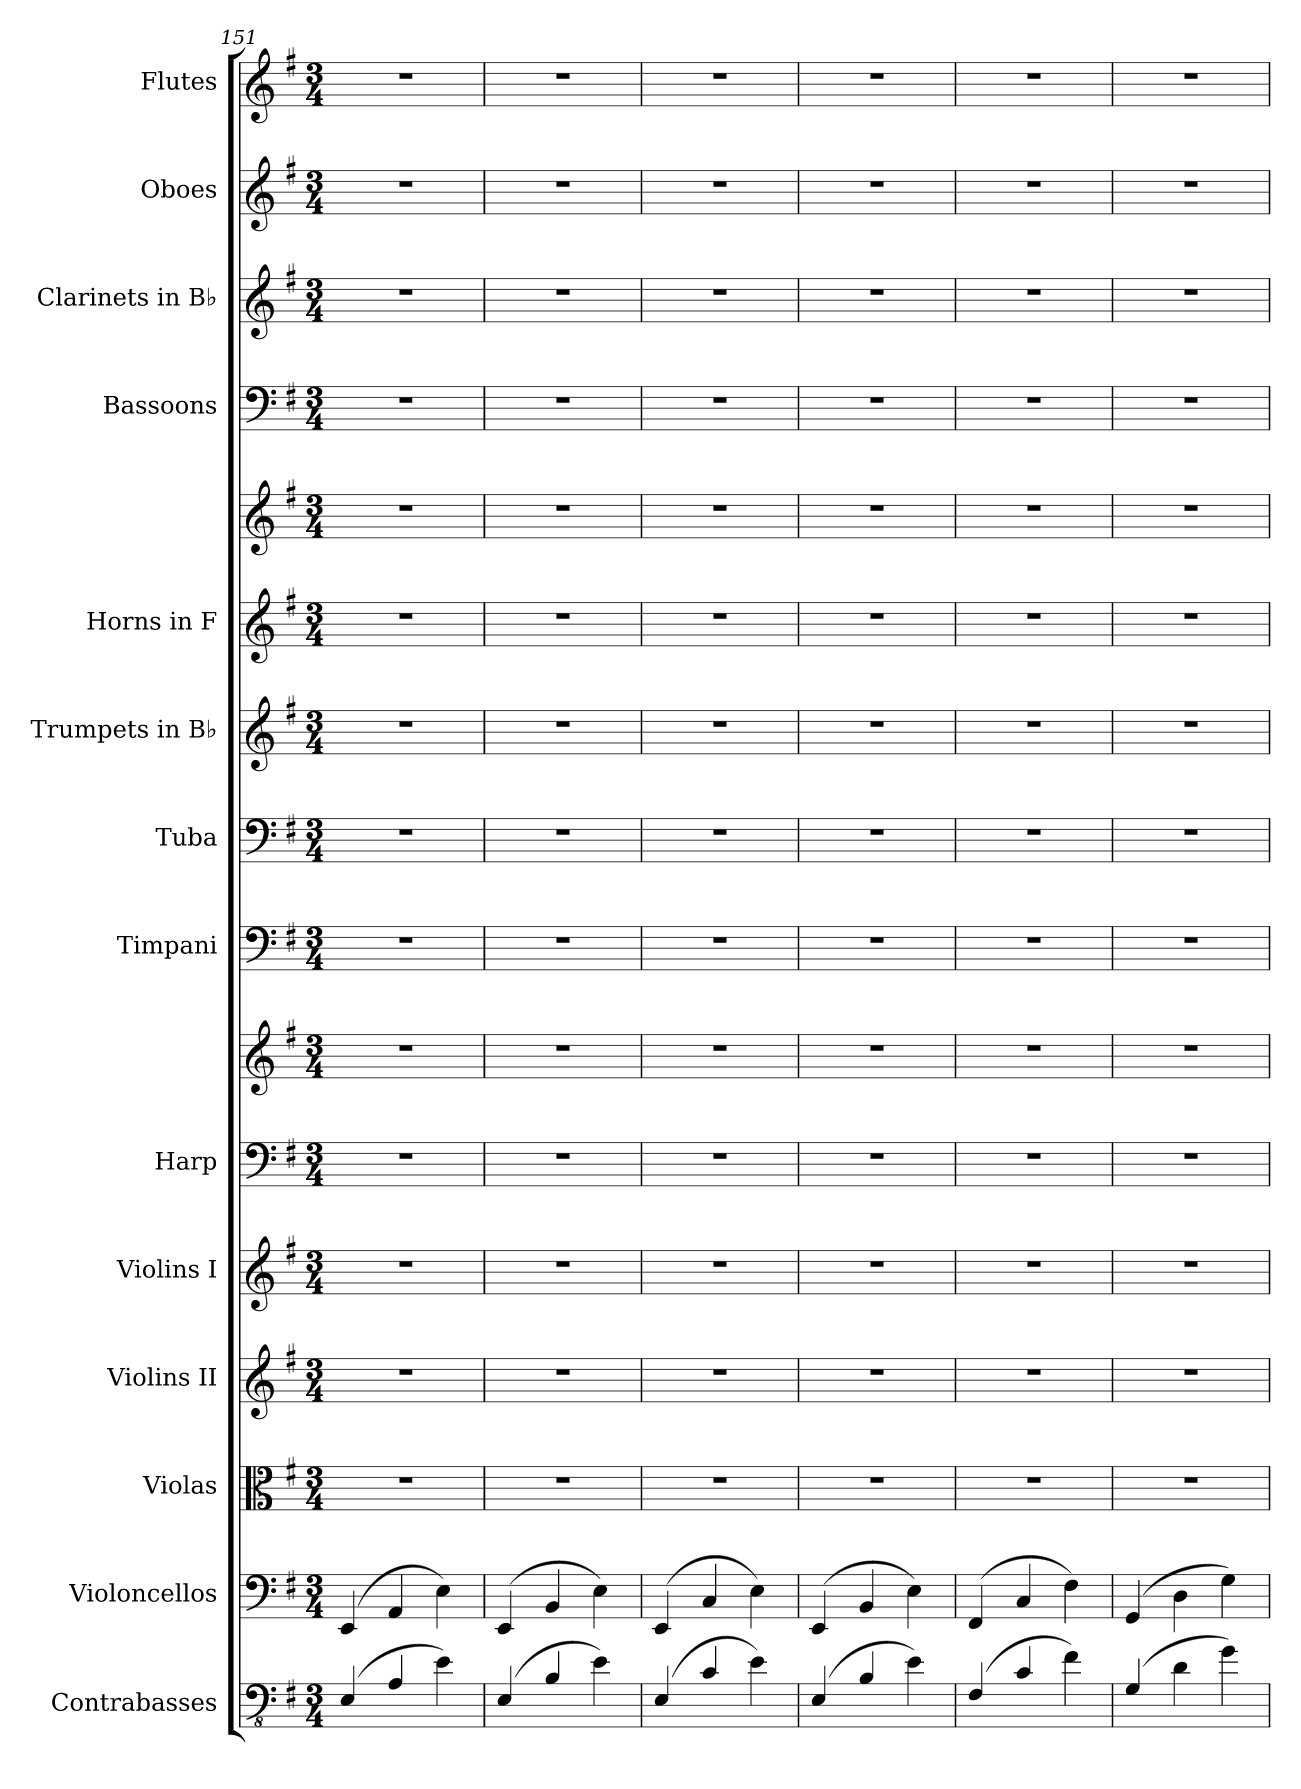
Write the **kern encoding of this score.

**kern	**kern	**kern	**kern	**kern	**kern	**kern	**kern	**kern	**kern	**kern	**kern	**kern	**kern	**kern	**kern
*part14	*part13	*part12	*part11	*part10	*part9	*part9	*part8	*part7	*part6	*part5	*part5	*part4	*part3	*part2	*part1
*staff16	*staff15	*staff14	*staff13	*staff12	*staff11	*staff10	*staff9	*staff8	*staff7	*staff6	*staff5	*staff4	*staff3	*staff2	*staff1
*I"Contrabasses	*I"Violoncellos	*I"Violas	*I"Violins II	*I"Violins I	*I"Harp	*	*I"Timpani	*I"Tuba	*I"Trumpets in B♭	*I"Horns in F	*	*I"Bassoons	*I"Clarinets in B♭	*I"Oboes	*I"Flutes
*I'Cb.	*I'Vc.	*I'Vla.	*I'Vln. II	*I'Vln. I	*I'Hrp.	*	*I'Timp.	*I'Tba.	*	*	*	*I'Bsn.	*	*I'Ob.	*I'Fl.
*clefFv4	*clefF4	*clefC3	*clefG2	*clefG2	*clefF4	*clefG2	*clefF4	*clefF4	*clefG2	*clefG2	*clefG2	*clefF4	*clefG2	*clefG2	*clefG2
*ITrd7c12	*	*	*	*	*	*	*	*	*ITrd1c2	*ITrd4c7	*ITrd4c7	*	*ITrd1c2	*	*
*k[f#]	*k[f#]	*k[f#]	*k[f#]	*k[f#]	*k[f#]	*k[f#]	*k[f#]	*k[f#]	*k[b-]	*k[]	*k[]	*k[f#]	*k[b-]	*k[f#]	*k[f#]
*M3/4	*M3/4	*M3/4	*M3/4	*M3/4	*M3/4	*M3/4	*M3/4	*M3/4	*M3/4	*M3/4	*M3/4	*M3/4	*M3/4	*M3/4	*M3/4
=151	=151	=151	=151	=151	=151	=151	=151	=151	=151	=151	=151	=151	=151	=151	=151
(4EEE/	(4EE/	2.r	2.r	2.r	2.r	2.r	2.r	2.r	2.r	2.r	2.r	2.r	2.r	2.r	2.r
4AAA/	4AA/	.	.	.	.	.	.	.	.	.	.	.	.	.	.
4EE\)	4E\)	.	.	.	.	.	.	.	.	.	.	.	.	.	.
=152	=152	=152	=152	=152	=152	=152	=152	=152	=152	=152	=152	=152	=152	=152	=152
(4EEE/	(4EE/	2.r	2.r	2.r	2.r	2.r	2.r	2.r	2.r	2.r	2.r	2.r	2.r	2.r	2.r
4BBB/	4BB/	.	.	.	.	.	.	.	.	.	.	.	.	.	.
4EE\)	4E\)	.	.	.	.	.	.	.	.	.	.	.	.	.	.
=153	=153	=153	=153	=153	=153	=153	=153	=153	=153	=153	=153	=153	=153	=153	=153
(4EEE/	(4EE/	2.r	2.r	2.r	2.r	2.r	2.r	2.r	2.r	2.r	2.r	2.r	2.r	2.r	2.r
4CC/	4C/	.	.	.	.	.	.	.	.	.	.	.	.	.	.
4EE\)	4E\)	.	.	.	.	.	.	.	.	.	.	.	.	.	.
=154	=154	=154	=154	=154	=154	=154	=154	=154	=154	=154	=154	=154	=154	=154	=154
(4EEE/	(4EE/	2.r	2.r	2.r	2.r	2.r	2.r	2.r	2.r	2.r	2.r	2.r	2.r	2.r	2.r
4BBB/	4BB/	.	.	.	.	.	.	.	.	.	.	.	.	.	.
4EE\)	4E\)	.	.	.	.	.	.	.	.	.	.	.	.	.	.
=155	=155	=155	=155	=155	=155	=155	=155	=155	=155	=155	=155	=155	=155	=155	=155
(4FFF#/	(4FF#/	2.r	2.r	2.r	2.r	2.r	2.r	2.r	2.r	2.r	2.r	2.r	2.r	2.r	2.r
4CC/	4C/	.	.	.	.	.	.	.	.	.	.	.	.	.	.
4FF#\)	4F#\)	.	.	.	.	.	.	.	.	.	.	.	.	.	.
=156	=156	=156	=156	=156	=156	=156	=156	=156	=156	=156	=156	=156	=156	=156	=156
(4GGG/	(4GG/	2.r	2.r	2.r	2.r	2.r	2.r	2.r	2.r	2.r	2.r	2.r	2.r	2.r	2.r
4DD\	4D\	.	.	.	.	.	.	.	.	.	.	.	.	.	.
4GG\)	4G\)	.	.	.	.	.	.	.	.	.	.	.	.	.	.
=	=	=	=	=	=	=	=	=	=	=	=	=	=	=	=
*-	*-	*-	*-	*-	*-	*-	*-	*-	*-	*-	*-	*-	*-	*-	*-
